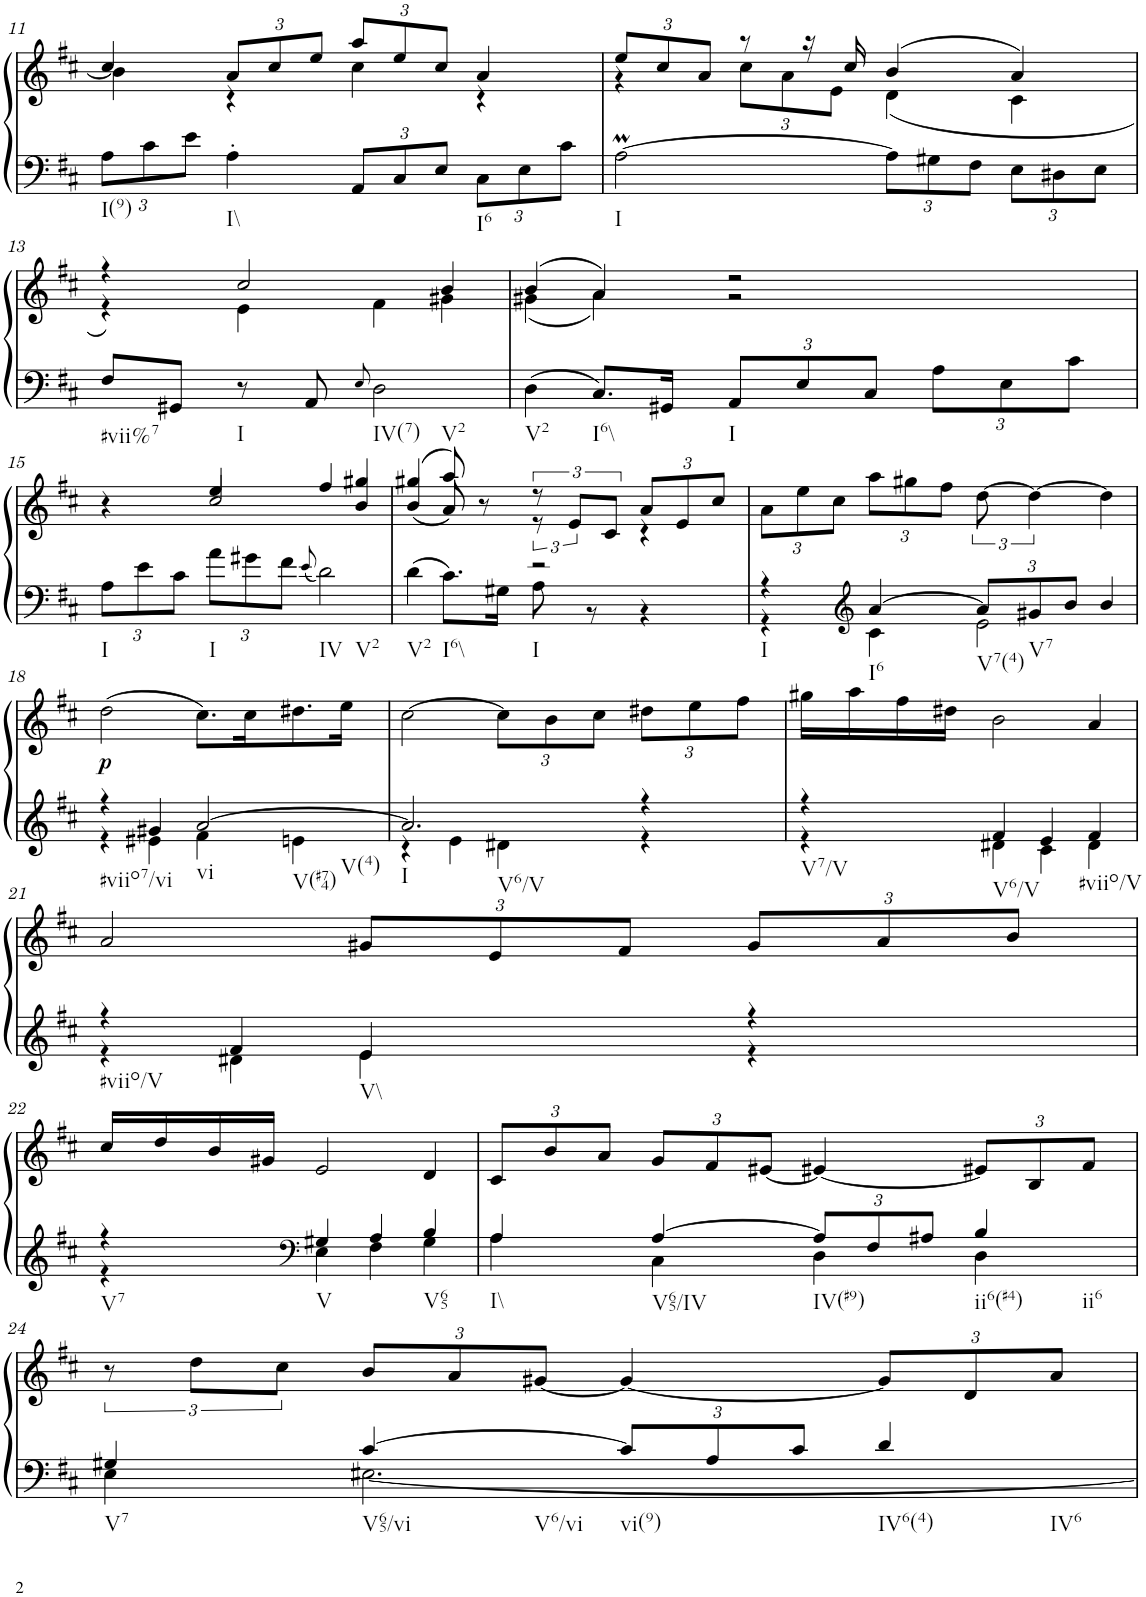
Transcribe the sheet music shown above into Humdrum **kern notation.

**kern	**kern	**dynam
*part1	*part1	*part1
*staff2	*staff1	*staff1/2
*I"Klavier links	*	*
!!LO:PB:g=z
*clefF4	*clefG2	*
*k[f#c#]	*k[f#c#]	*
*M2/2	*M2/2	*
*Xbrackettup	*	*
=11	=11	=11
*	*^	*
!LO:TX:b:t=I(9)	!	!	!
12A\L	4cc#/	4b\]	.
12c#\	.	.	.
12e\J	.	.	.
*	*Xbrackettup	*	*
!LO:TX:b:t=I\\	!	!	!
4A'\	12a/L	4r	.
.	12cc#/	.	.
.	12ee/J	.	.
12AA/L	12aa/L	4cc#\	.
12C#/	12ee/	.	.
12E/J	12cc#/J	.	.
!LO:TX:b:t=I6	!	!	!
12C#\L	4a/	4r	.
12E\	.	.	.
12c#\J	.	.	.
=12	=12	=12	=12
!LO:TX:b:t=I	!	!	!
[2AM\	12ee/L	4r	.
.	12cc#/	.	.
.	12a/J	.	.
.	8r	12cc#\L	.
.	.	12a\	.
.	16r	.	.
.	.	12e\J	.
.	16cc#/	.	.
12A\L]	(4b/	(4d\	.
12G#X\	.	.	.
12F#\J	.	.	.
12E\L	4a/)	4c#\	.
12D#X\	.	.	.
12E\J	.	.	.
!!LO:LB:g=z	!!
=13	=13	=13	=13
!LO:TX:b:t=#vii%7	!	!	!
8F#/L	4r	4r)	.
8GG#X/J	.	.	.
!LO:TX:b:t=I	!	!	!
8r	2cc#/	4e\	.
8AA/	.	.	.
8qE/	.	.	.
!LO:TX:b:t=IV(7)	!	!	!
!LO:TX:b:t=V2	!	!	!
2D\	.	4f#\	.
.	4b/	4g#X\	.
=14	=14	=14	=14
!LO:TX:b:t=V2	!	!	!
4D\	(4b/	(4g#X\	.
!LO:TX:b:t=I6\\	!	!	!
8.C#/L	4a/)	4a\)	.
16GG#X/Jk	.	.	.
!LO:TX:b:t=I	!	!	!
12AA/L	2r	2r	.
12E/	.	.	.
12C#/J	.	.	.
12A\L	.	.	.
12E\	.	.	.
12c#\J	.	.	.
!!LO:LB:g=z	!!
=15	=15	=15	=15
!LO:TX:b:t=I	!	!	!
12A\L	4r	4ryy	.
12e\	.	.	.
12c#\J	.	.	.
!LO:TX:b:t=I	!	!	!
12a\L	4ee/	2cc#/	.
12g#X\	.	.	.
12f#\J	.	.	.
8qe/	.	.	.
!LO:TX:b:t=IV	!	!	!
!LO:TX:b:t=V2	!	!	!
2d\	4ff#/	.	.
.	4gg#X/	4b/	.
=16	=16	=16	=16
*^	*	*	*
!LO:TX:b:t=V2	!	!	!	!
4d\	2ryy	(4gg#X/	(4b/	.
!LO:TX:b:t=I6\\	!	!	!	!
8.c#\L	.	8aa/)	8a/)	.
.	.	8r	8ryy	.
16G#X\Jk	.	.	.	.
*	*	*brackettup	*	*
!LO:TX:b:t=I	!	!	!	!
2r	8A\	12r	4r	.
.	.	12e/L	.	.
.	8r	.	.	.
.	.	12c#/J	.	.
*	*	*Xbrackettup	*	*
.	4r	12a/L	4r	.
.	.	12e/	.	.
.	.	12cc#/J	.	.
*	*	*v	*v	*
=17	=17	=17	=17
!LO:TX:b:t=I	!	!	!
4r	4r	12a\L	.
.	.	12ee\	.
.	.	12cc#\J	.
*clefG2	*	*	*
!LO:TX:b:t=I6	!	!	!
[4a/	4c#\	12aa\L	.
.	.	12gg#X\	.
.	.	12ff#\J	.
!LO:TX:b:t=V7(4)	!	!	!
12a/L]	2e\	[4dd\	.
!LO:TX:b:t=V7	!	!	!
12g#X/	.	.	.
12b/J	.	.	.
4b/	.	4dd\]	.
!!LO:LB:g=z
=18	=18	=18	=18
!LO:TX:b:t=#viio7/vi	!	!	!
!	!	!	!LO:DY:b
4r	4r	(2dd\	p
4g#X/	4e#X\	.	.
!LO:TX:b:t=vi	!	!	!
!LO:TX:b:t=V(#74)	!	!	!
!LO:TX:b:t=V(4)	!	!	!
[2a/	4f#\	8.cc#\L)	.
.	.	16cc#\K	.
.	4en\	8.dd#X\	.
.	.	16ee\Jk	.
=19	=19	=19	=19
!LO:TX:b:t=I	!	!	!
!LO:TX:b:t=V6/V	!	!	!
2.a/]	4r	[2cc#\	.
.	4e\	.	.
.	4d#X\	12cc#\L]	.
.	.	12b\	.
.	.	12cc#\J	.
4r	4r	12dd#X\L	.
.	.	12ee\	.
.	.	12ff#\J	.
=20	=20	=20	=20
!LO:TX:b:t=V7/V	!	!	!
4r	4r	16gg#X\LL	.
.	.	16aa\	.
.	.	16ff#\	.
.	.	16dd#X\JJ	.
!LO:TX:b:t=V6/V	!	!	!
4f#/	4d#X\	2b\	.
4e/	4c#\	.	.
!LO:TX:b:t=#viio/V	!	!	!
4f#/	4d#\	4a/	.
!!LO:LB:g=z
=21	=21	=21	=21
!LO:TX:b:t=#viio/V	!	!	!
4r	4r	2a/	.
4f#/	4d#X\	.	.
!LO:TX:b:t=V\\	!	!	!
4e/	4e\	12g#X/L	.
.	.	12e/	.
.	.	12f#/J	.
4r	4r	12g#/L	.
.	.	12a/	.
.	.	12b/J	.
!!LO:LB:g=z
=22	=22	=22	=22
!LO:TX:b:t=V7	!	!	!
4r	4r	16cc#/LL	.
.	.	16dd/	.
.	.	16b/	.
.	.	16g#X/JJ	.
*clefF4	*	*	*
!LO:TX:b:t=V	!	!	!
4G#X/	4E\	2e/	.
4A/	4F#\	.	.
!LO:TX:b:t=V65	!	!	!
4B/	4G#\	4d/	.
=23	=23	=23	=23
!LO:TX:b:t=I\\	!	!	!
4A/	4A\	12c#/L	.
.	.	12b/	.
.	.	12a/J	.
!LO:TX:b:t=V65/IV	!	!	!
[4A/	4C#\	12g/L	.
.	.	12f#/	.
.	.	[12e#X/J	.
!LO:TX:b:t=IV(#9)	!	!	!
12A/L]	4D\	4e#X/_	.
12F#/	.	.	.
12A#X/J	.	.	.
!LO:TX:b:t=ii6(#4)	!	!	!
!LO:TX:b:t=ii6	!	!	!
4B/	4D\	12e#X/L]	.
.	.	12B/	.
.	.	12f#/J	.
!!LO:LB:g=z
=24	=24	=24	=24
*	*	*brackettup	*
!LO:TX:b:t=V7	!	!	!
4G#X/	4E\	12r	.
.	.	12dd\L	.
.	.	12cc#\J	.
*	*	*Xbrackettup	*
!LO:TX:b:t=V65/vi	!	!	!
!LO:TX:b:t=V6/vi	!	!	!
[4c#/	[2.E#X\	12b/L	.
.	.	12a/	.
.	.	[12g#X/J	.
!LO:TX:b:t=vi(9)	!	!	!
12c#/L]	.	4g#/_	.
12A/	.	.	.
12c#/J	.	.	.
!LO:TX:b:t=IV6(4)	!	!	!
!LO:TX:b:t=IV6	!	!	!
4d/	.	12g#/L]	.
.	.	12d/	.
.	.	12a/J	.
*v	*v	*	*
=	=	=
*-	*-	*-
